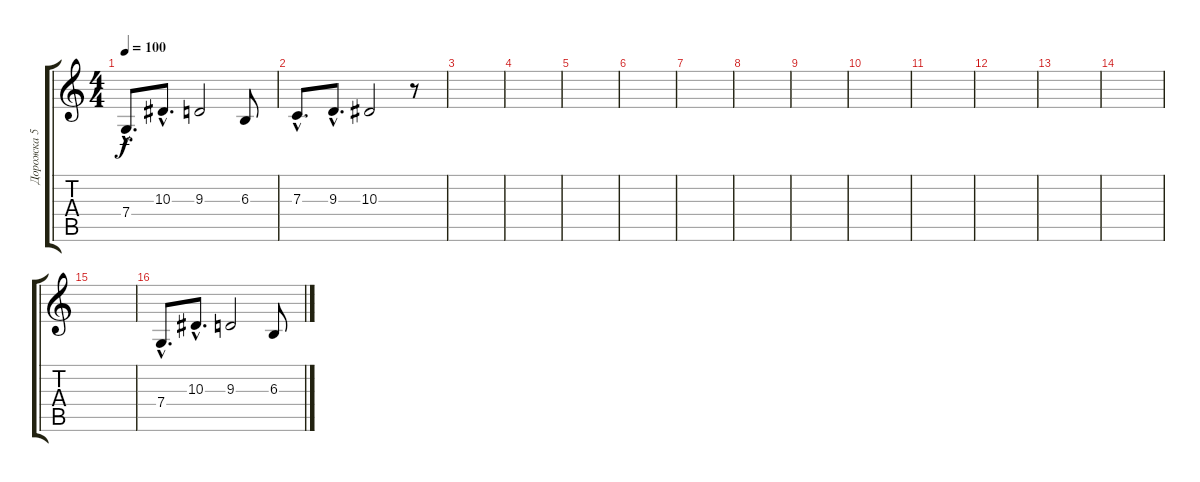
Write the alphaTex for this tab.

\track ("Дорожка 5" "Дорожка 5") {instrument pizzicatostrings}
\staff {score tabs}
\tuning (D4 A3 F3 C3 G2 D2) {hide}
\ts (4 4)
\tempo 100
\clef g2
\ks c
7.4{hac}.8{d dy f} 10.3{hac}.8{d} 9.3.2 6.3.8 |
7.3{hac}.8{d} 9.3{hac}.8{d} 10.3.2 r.8 |
|
|
|
|
|
|
|
|
|
|
|
|
|
7.4{hac}.8{d} 10.3{hac}.8{d} 9.3.2 6.3.8
